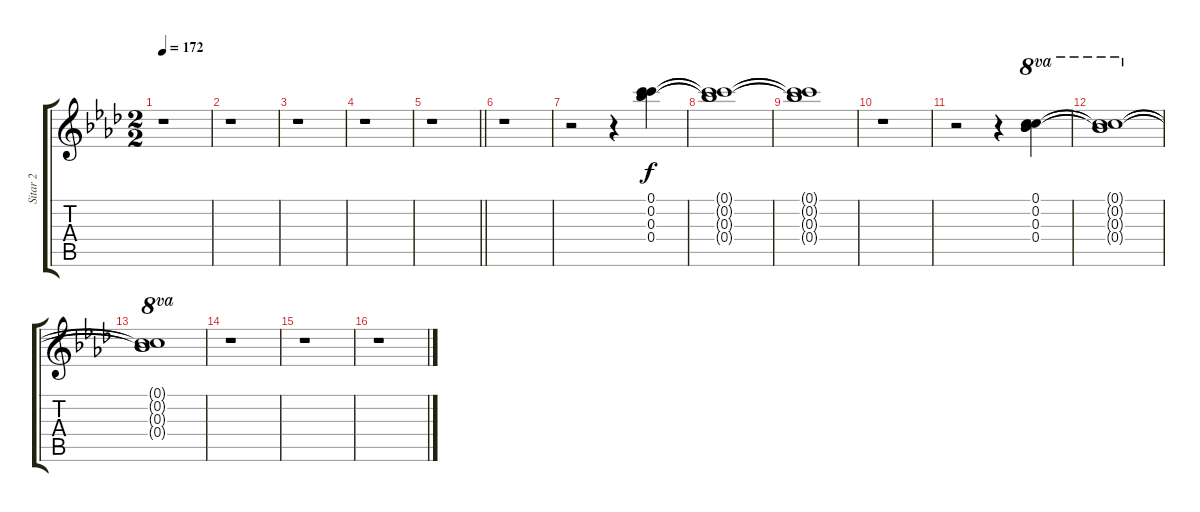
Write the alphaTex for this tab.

\track ("Sitar 2" "Sitar 2") {instrument sitar}
\staff {score tabs}
\tuning (Bb5 C6 Bb5 C6 Db6 Eb6) {hide}
\ts (2 2)
\tempo 172
\clef g2
\ks ab
r.1{dy f} |
r.1 |
r.1 |
r.1 |
\barLineRight lightlight
r.1 |
r.1 |
r.2 r.4 (0.1 0.2 0.3 0.4).4 |
(0.1{t} 0.2{t} 0.3{t} 0.4{t}).1 |
(0.1{t} 0.2{t} 0.3{t} 0.4{t}).1 |
r.1 |
r.2 r.4 (0.1 0.2 0.3 0.4).4{ot 8va} |
(0.1{t} 0.2{t} 0.3{t} 0.4{t}).1{ot 8va} |
(0.1{t} 0.2{t} 0.3{t} 0.4{t}).1{ot 8va} |
r.1 |
r.1 |
r.1
